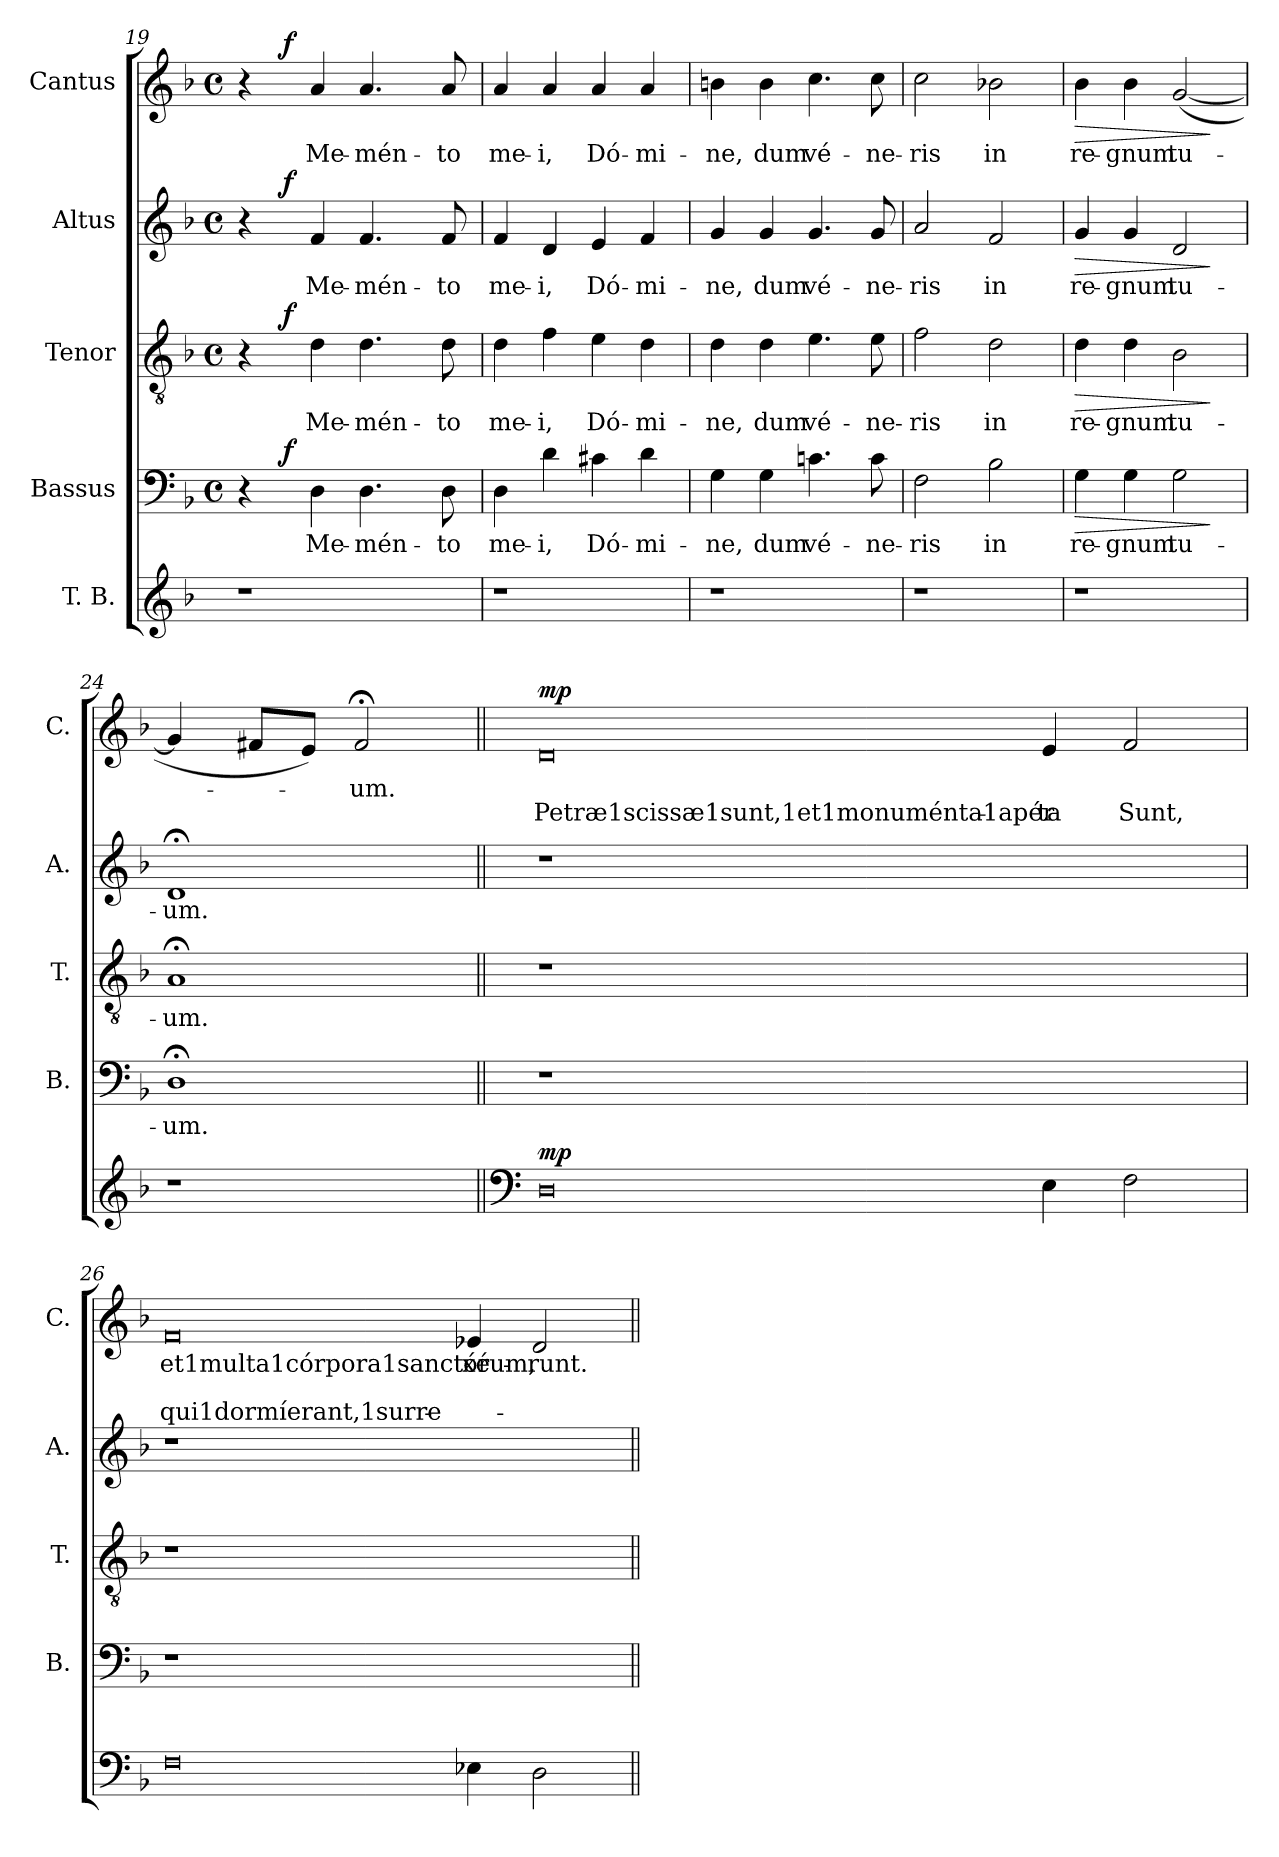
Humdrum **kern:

**kern	**dynam	**kern	**text	**dynam	**kern	**text	**dynam	**kern	**text	**dynam	**kern	**text	**text	**text	**dynam
*part5	*part5	*part4	*part4	*part4	*part3	*part3	*part3	*part2	*part2	*part2	*part1	*part1	*part1	*part1	*part1
*staff5	*staff5	*staff4	*staff4	*staff4	*staff3	*staff3	*staff3	*staff2	*staff2	*staff2	*staff1	*staff1	*staff1	*staff1	*staff1
*I"T. B.	*	*I"Bassus	*	*	*I"Tenor	*	*	*I"Altus	*	*	*I"Cantus	*	*	*	*
*	*	*I'B.	*	*	*I'T.	*	*	*I'A.	*	*	*I'C.	*	*	*	*
!!LO:LB:g=z
*clefG2	*	*clefF4	*	*	*clefGv2	*	*	*clefG2	*	*	*clefG2	*	*	*	*
*k[b-]	*	*k[b-]	*	*	*k[b-]	*	*	*k[b-]	*	*	*k[b-]	*	*	*	*
*F:	*	*F:	*	*	*F:	*	*	*F:	*	*	*F:	*	*	*	*
*	*	*M4/4	*	*	*M4/4	*	*	*M4/4	*	*	*M4/4	*	*	*	*
*	*	*met(c)	*	*	*met(c)	*	*	*met(c)	*	*	*met(c)	*	*	*	*
=19	=19	=19	=19	=19	=19	=19	=19	=19	=19	=19	=19	=19	=19	=19	=19
*	*	*^	*	*	*^	*	*	*^	*	*	*^	*	*	*	*
1r	.	4r	8ryy	.	.	4r	8ryy	.	.	4r	8ryy	.	.	4r	8ryy	.	.	.	.
.	.	.	32ryy	.	.	.	32ryy	.	.	.	32ryy	.	.	.	32ryy	.	.	.	.
!	!	!	!	!	!LO:DY:a	!	!	!	!LO:DY:a	!	!	!	!LO:DY:a	!	!	!	!	!	!LO:DY:a
.	.	.	2ryy	.	f	.	2ryy	.	f	.	2ryy	.	f	.	2ryy	.	.	.	f
!	!	!	!	!LO:LY:b	!	!	!	!LO:LY:b	!	!	!	!LO:LY:b	!	!	!	!LO:LY:b	!	!	!
.	.	4D\	.	Me-	.	4d\	.	Me-	.	4f/	.	Me-	.	4a/	.	Me-	.	.	.
!	!	!	!	!LO:LY:b	!	!	!	!LO:LY:b	!	!	!	!LO:LY:b	!	!	!	!LO:LY:b	!	!	!
.	.	4.D\	.	-mén-	.	4.d\	.	-mén-	.	4.f/	.	-mén-	.	4.a/	.	-mén-	.	.	.
.	.	.	4ryy	.	.	.	4ryy	.	.	.	4ryy	.	.	.	4ryy	.	.	.	.
!	!	!	!	!LO:LY:b	!	!	!	!LO:LY:b	!	!	!	!LO:LY:b	!	!	!	!LO:LY:b	!	!	!
.	.	8D\	.	-to	.	8d\	.	-to	.	8f/	.	-to	.	8a/	.	-to	.	.	.
.	.	.	16.ryy	.	.	.	16.ryy	.	.	.	16.ryy	.	.	.	16.ryy	.	.	.	.
=20	=20	=20	=20	=20	=20	=20	=20	=20	=20	=20	=20	=20	=20	=20	=20	=20	=20	=20	=20
!	!	!	!	!LO:LY:b	!	!	!	!LO:LY:b	!	!	!	!LO:LY:b	!	!	!	!LO:LY:b	!	!	!
*	*	*v	*v	*	*	*	*	*	*	*v	*v	*	*	*v	*v	*	*	*	*
*	*	*	*	*	*v	*v	*	*	*	*	*	*	*	*	*	*
1r	.	4D\	me-	.	4d\	me-	.	4f/	me-	.	4a/	me-	.	.	.
!	!	!	!LO:LY:b	!	!	!LO:LY:b	!	!	!LO:LY:b	!	!	!LO:LY:b	!	!	!
.	.	4d\	-i,	.	4f\	-i,	.	4d/	-i,	.	4a/	-i,	.	.	.
!	!	!	!LO:LY:b	!	!	!LO:LY:b	!	!	!LO:LY:b	!	!	!LO:LY:b	!	!	!
.	.	4c#X\	Dó-	.	4e\	Dó-	.	4e/	Dó-	.	4a/	Dó-	.	.	.
!	!	!	!LO:LY:b	!	!	!LO:LY:b	!	!	!LO:LY:b	!	!	!LO:LY:b	!	!	!
.	.	4d\	-mi-	.	4d\	-mi-	.	4f/	-mi-	.	4a/	-mi-	.	.	.
=21	=21	=21	=21	=21	=21	=21	=21	=21	=21	=21	=21	=21	=21	=21	=21
!	!	!	!LO:LY:b	!	!	!LO:LY:b	!	!	!LO:LY:b	!	!	!LO:LY:b	!	!	!
1r	.	4G\	-ne,	.	4d\	-ne,	.	4g/	-ne,	.	4bn\	-ne,	.	.	.
!	!	!	!LO:LY:b	!	!	!LO:LY:b	!	!	!LO:LY:b	!	!	!LO:LY:b	!	!	!
.	.	4G\	dum	.	4d\	dum	.	4g/	dum	.	4b\	dum	.	.	.
!	!	!	!LO:LY:b	!	!	!LO:LY:b	!	!	!LO:LY:b	!	!	!LO:LY:b	!	!	!
.	.	4.cn\	vé-	.	4.e\	vé-	.	4.g/	vé-	.	4.cc\	vé-	.	.	.
!	!	!	!LO:LY:b	!	!	!LO:LY:b	!	!	!LO:LY:b	!	!	!LO:LY:b	!	!	!
.	.	8c\	-ne-	.	8e\	-ne-	.	8g/	-ne-	.	8cc\	-ne-	.	.	.
=22	=22	=22	=22	=22	=22	=22	=22	=22	=22	=22	=22	=22	=22	=22	=22
!	!	!	!LO:LY:b	!	!	!LO:LY:b	!	!	!LO:LY:b	!	!	!LO:LY:b	!	!	!
1r	.	2F\	-ris	.	2f\	-ris	.	2a/	-ris	.	2cc\	-ris	.	.	.
!	!	!	!LO:LY:b	!	!	!LO:LY:b	!	!	!LO:LY:b	!	!	!LO:LY:b	!	!	!
.	.	2B-\	in	.	2d\	in	.	2f/	in	.	2b-X\	in	.	.	.
=23	=23	=23	=23	=23	=23	=23	=23	=23	=23	=23	=23	=23	=23	=23	=23
!	!	!	!LO:LY:b	!LO:HP:b	!	!LO:LY:b	!LO:HP:b	!	!LO:LY:b	!LO:HP:b	!	!LO:LY:b	!	!	!LO:HP:b
1r	.	4G\	re-	>	4d\	re-	>	4g/	re-	>	4b-\	re-	.	.	>
!	!	!	!LO:LY:b	!	!	!LO:LY:b	!	!	!LO:LY:b	!	!	!LO:LY:b	!	!	!
.	.	4G\	-gnum	.	4d\	-gnum	.	4g/	-gnum	.	4b-\	-gnum	.	.	.
!	!	!	!LO:LY:b	!	!	!LO:LY:b	!	!	!LO:LY:b	!	!	!LO:LY:b	!	!	!
.	.	2G\	tu-	.	2B-\	tu-	.	2d/	tu-	.	(<[<2g/	tu-	.	.	.
.	.	.	.	]	.	.	]	.	.	]	.	.	.	.	]
=24	=24	=24	=24	=24	=24	=24	=24	=24	=24	=24	=24	=24	=24	=24	=24
!	!	!	!LO:LY:b	!	!	!LO:LY:b	!	!	!LO:LY:b	!	!	!	!	!	!
1r	.	1D;<	-um.	.	1A;<	-um.	.	1d;<	-um.	.	4g/]	.	.	.	.
.	.	.	.	.	.	.	.	.	.	.	8f#X/L	.	.	.	.
.	.	.	.	.	.	.	.	.	.	.	8e/J)	.	.	.	.
!	!	!	!	!	!	!	!	!	!	!	!	!LO:LY:b	!	!	!
.	.	.	.	.	.	.	.	.	.	.	2f#;</	-um.	.	.	.
!!LO:PB:g=z
=25||	=25||	=25||	=25||	=25||	=25||	=25||	=25||	=25||	=25||	=25||	=25||	=25||	=25||	=25||	=25||
*clefF4	*	*	*	*	*	*	*	*	*	*	*	*	*	*	*
!	!LO:DY:a	!	!	!	!	!	!	!	!	!	!	!	!LO:LY:b	!	!LO:DY:a
0D	mp	1r	.	.	1r	.	.	1r	.	.	0d	.	Petræ1scissæ1sunt,1et1monuménta1apér-	.	mp
.	.	1..ryy	.	.	1..ryy	.	.	1..ryy	.	.	.	.	.	.	.
!	!	!	!	!	!	!	!	!	!	!	!	!	!LO:LY:b	!	!
4E\	.	.	.	.	.	.	.	.	.	.	4e/	.	-ta	.	.
!	!	!	!	!	!	!	!	!	!	!	!	!	!LO:LY:b	!	!
2F\	.	.	.	.	.	.	.	.	.	.	2f/	.	Sunt,	.	.
=26	=26	=26	=26	=26	=26	=26	=26	=26	=26	=26	=26	=26	=26	=26	=26
!	!	!	!	!	!	!	!	!	!	!	!	!LO:LY:b	!	!LO:LY:b	!
0F	.	1r	.	.	1r	.	.	1r	.	.	0f	et1multa1córpora1sanctórum,	.	qui1dormíerant,1surre-	.
.	.	1..ryy	.	.	1..ryy	.	.	1..ryy	.	.	.	.	.	.	.
!	!	!	!	!	!	!	!	!	!	!	!	!LO:LY:b	!	!	!
4E-X\	.	.	.	.	.	.	.	.	.	.	4e-X/	xé-	.	.	.
!	!	!	!	!	!	!	!	!	!	!	!	!LO:LY:b	!	!	!
2D\	.	.	.	.	.	.	.	.	.	.	2d/	-runt.	.	.	.
=||	=||	=||	=||	=||	=||	=||	=||	=||	=||	=||	=||	=||	=||	=||	=||
*-	*-	*-	*-	*-	*-	*-	*-	*-	*-	*-	*-	*-	*-	*-	*-
